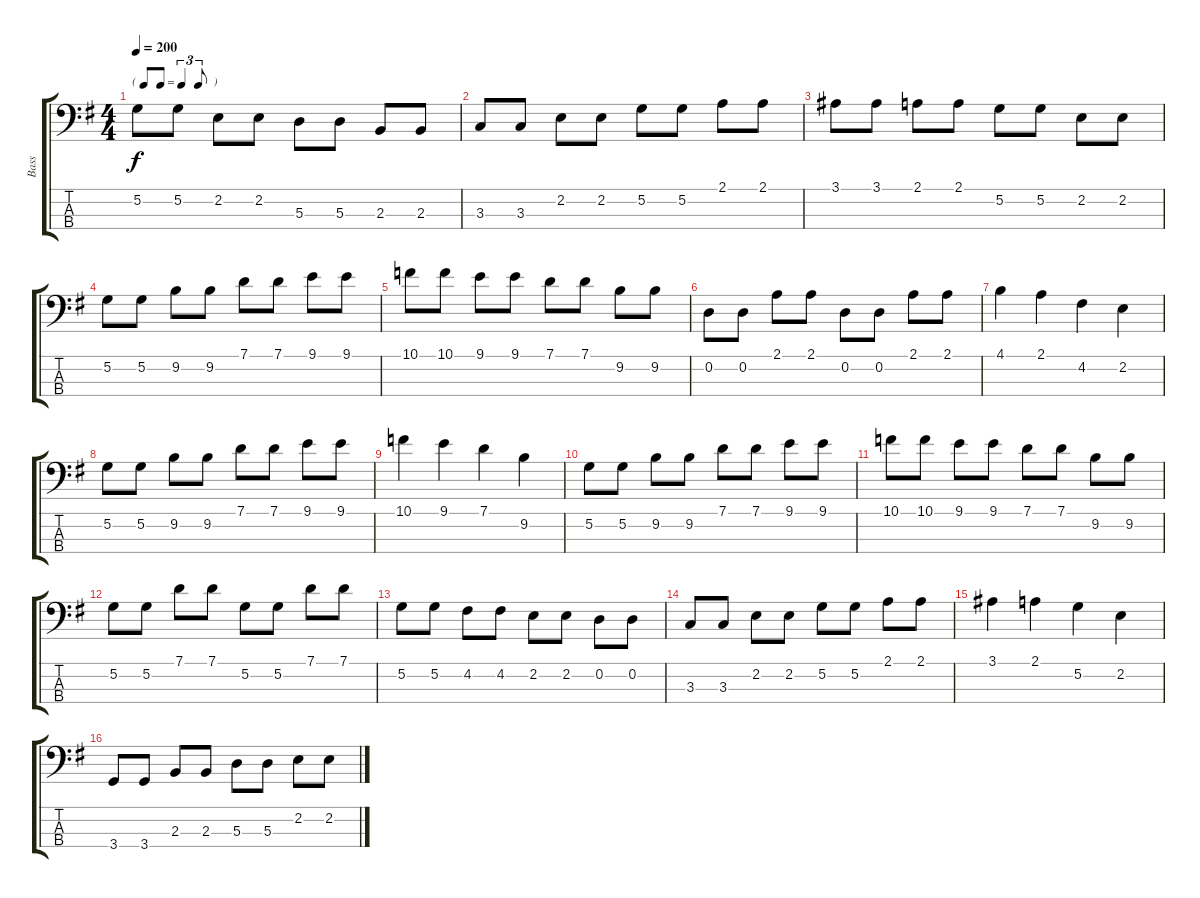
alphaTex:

\track ("Bass" "Bass") {instrument electricbassfinger}
\staff {score tabs}
\tuning (G2 D2 A1 E1) {hide}
\ts (4 4)
\tf triplet8th
\tempo 200
\clef f4
\ks g
5.2.8{dy f} 5.2.8 2.2.8 2.2.8 5.3.8 5.3.8 2.3.8 2.3.8 |
3.3.8 3.3.8 2.2.8 2.2.8 5.2.8 5.2.8 2.1.8 2.1.8 |
3.1.8 3.1.8 2.1.8 2.1.8 5.2.8 5.2.8 2.2.8 2.2.8 |
5.2.8 5.2.8 9.2.8 9.2.8 7.1.8 7.1.8 9.1.8 9.1.8 |
10.1.8 10.1.8 9.1.8 9.1.8 7.1.8 7.1.8 9.2.8 9.2.8 |
0.2.8 0.2.8 2.1.8 2.1.8 0.2.8 0.2.8 2.1.8 2.1.8 |
4.1.4 2.1.4 4.2.4 2.2.4 |
5.2.8 5.2.8 9.2.8 9.2.8 7.1.8 7.1.8 9.1.8 9.1.8 |
10.1.4 9.1.4 7.1.4 9.2.4 |
5.2.8 5.2.8 9.2.8 9.2.8 7.1.8 7.1.8 9.1.8 9.1.8 |
10.1.8 10.1.8 9.1.8 9.1.8 7.1.8 7.1.8 9.2.8 9.2.8 |
5.2.8 5.2.8 7.1.8 7.1.8 5.2.8 5.2.8 7.1.8 7.1.8 |
5.2.8 5.2.8 4.2.8 4.2.8 2.2.8 2.2.8 0.2.8 0.2.8 |
3.3.8 3.3.8 2.2.8 2.2.8 5.2.8 5.2.8 2.1.8 2.1.8 |
3.1.4 2.1.4 5.2.4 2.2.4 |
3.4.8 3.4.8 2.3.8 2.3.8 5.3.8 5.3.8 2.2.8 2.2.8
